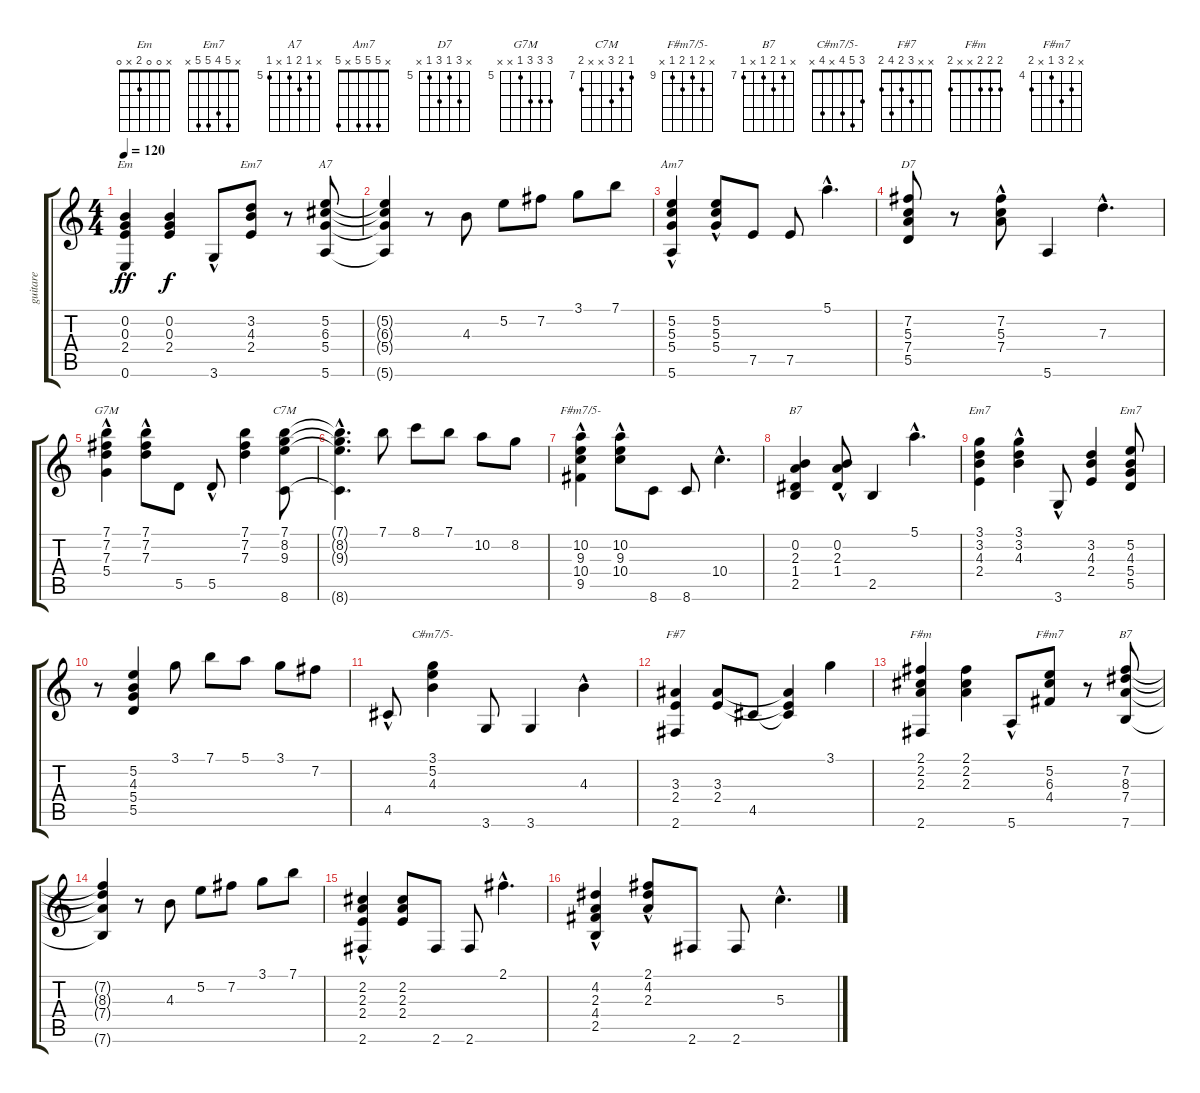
\track ("guitare" "guitare") {instrument acousticguitarnylon}
\staff {score tabs}
\tuning (E4 B3 G3 D3 A2 E2) {hide}
\chord ("Em" x 0 0 2 x 0)
\chord ("Em7" x 3 4 2 x 3)
\chord ("A7" x 5 6 5 x 5) {firstfret 5}
\chord ("Am7" x 5 5 5 x 5)
\chord ("D7" x 7 5 7 5 x) {firstfret 5}
\chord ("G7M" 7 7 7 5 x x) {firstfret 5}
\chord ("C7M" 7 8 9 x x 8) {firstfret 7}
\chord ("F#m7/5-" x 10 9 10 9 x) {firstfret 9}
\chord ("B7" x 0 2 1 2 x)
\chord ("Em7" 3 3 4 2 x x)
\chord ("Em7" x 5 4 5 5 x)
\chord ("C#m7/5-" 3 5 4 x 4 x)
\chord ("F#7" x x 3 2 4 2)
\chord ("F#m" 2 2 2 x x 2)
\chord ("F#m7" x 5 6 4 x 5) {firstfret 4}
\chord ("B7" x 7 8 7 x 7) {firstfret 7}
\ts (4 4)
\tempo 120
\clef g2
\ks c
(0.2 0.3 2.4 0.6).4{ch "Em" dy ff} (0.2 0.3 2.4).4{dy f} 3.6{hac}.8 (3.2 4.3 2.4).8{ch "Em7"} r.8 (5.2 6.3 5.4 5.6).8{ch "A7"} |
(5.2{t} 6.3{t} 5.4{t} 5.6{t}).4 r.8 4.3.8 5.2.8 7.2.8 3.1.8 7.1.8 |
(5.2 5.3 5.4 5.6{hac}).4{ch "Am7"} (5.2{hac} 5.3{hac} 5.4{hac}).8 7.5.8 7.5.8 5.1{hac}.4{d} |
(7.2 5.3 7.4 5.5).8{ch "D7"} r.8 (7.2{hac} 5.3{hac} 7.4{hac}).8 5.6.4 7.3{hac}.4{d} |
(7.1 7.2 7.3 5.4{hac}).4{ch "G7M"} (7.1{hac} 7.2{hac} 7.3{hac}).8 5.5.8 5.5{hac}.8 (7.1 7.2 7.3).4 (7.1 8.2 9.3 8.6).8{ch "C7M"} |
(7.1{hac t} 8.2{hac t} 9.3{hac t} 8.6{hac t}).4{d} 7.1.8 8.1.8 7.1.8 10.2.8 8.2.8 |
(10.2 9.3 10.4 9.5{hac}).4{ch "F#m7/5-"} (10.2{hac} 9.3{hac} 10.4{hac}).8 8.6.8 8.6.8 10.4{hac}.4{d} |
(0.2 2.3 1.4 2.5).4{ch "B7"} (0.2{hac} 2.3{hac} 1.4{hac}).8 2.5.4 5.1{hac}.4{d} |
(3.1 3.2 4.3 2.4).4{ch "Em7"} (3.1{hac} 3.2{hac} 4.3{hac}).4 3.6{hac}.8 (3.2 4.3 2.4).4 (5.2 4.3 5.4 5.5).8{ch "Em7"} |
r.8 (5.2 4.3 5.4 5.5).4 3.1.8 7.1.8 5.1.8 3.1.8 7.2.8 |
4.5{hac}.8 (3.1 5.2 4.3).4{ch "C#m7/5-"} 3.6.8 3.6.4 4.3{hac}.4 |
(3.3 2.4 2.6).4{ch "F#7"} (3.3 2.4).8 4.5.8 (3.3{t} 2.4{t} 4.5{t}).4 3.1.4 |
(2.1 2.2 2.3 2.6).4{ch "F#m"} (2.1 2.2 2.3).4 5.6{hac}.8 (5.2 6.3 4.4).8{ch "F#m7"} r.8 (7.2 8.3 7.4 7.6).8{ch "B7"} |
(7.2{t} 8.3{t} 7.4{t} 7.6{t}).4 r.8 4.3.8 5.2.8 7.2.8 3.1.8 7.1.8 |
(2.2 2.3 2.4 2.6{hac}).4 (2.2 2.3 2.4).8 2.6.8 2.6.8 2.1{hac}.4{d} |
(4.2 2.3 4.4 2.5{hac}).4 (2.1{hac} 4.2{hac} 2.3{hac}).8 2.6.8 2.6.8 5.3{hac}.4{d}
